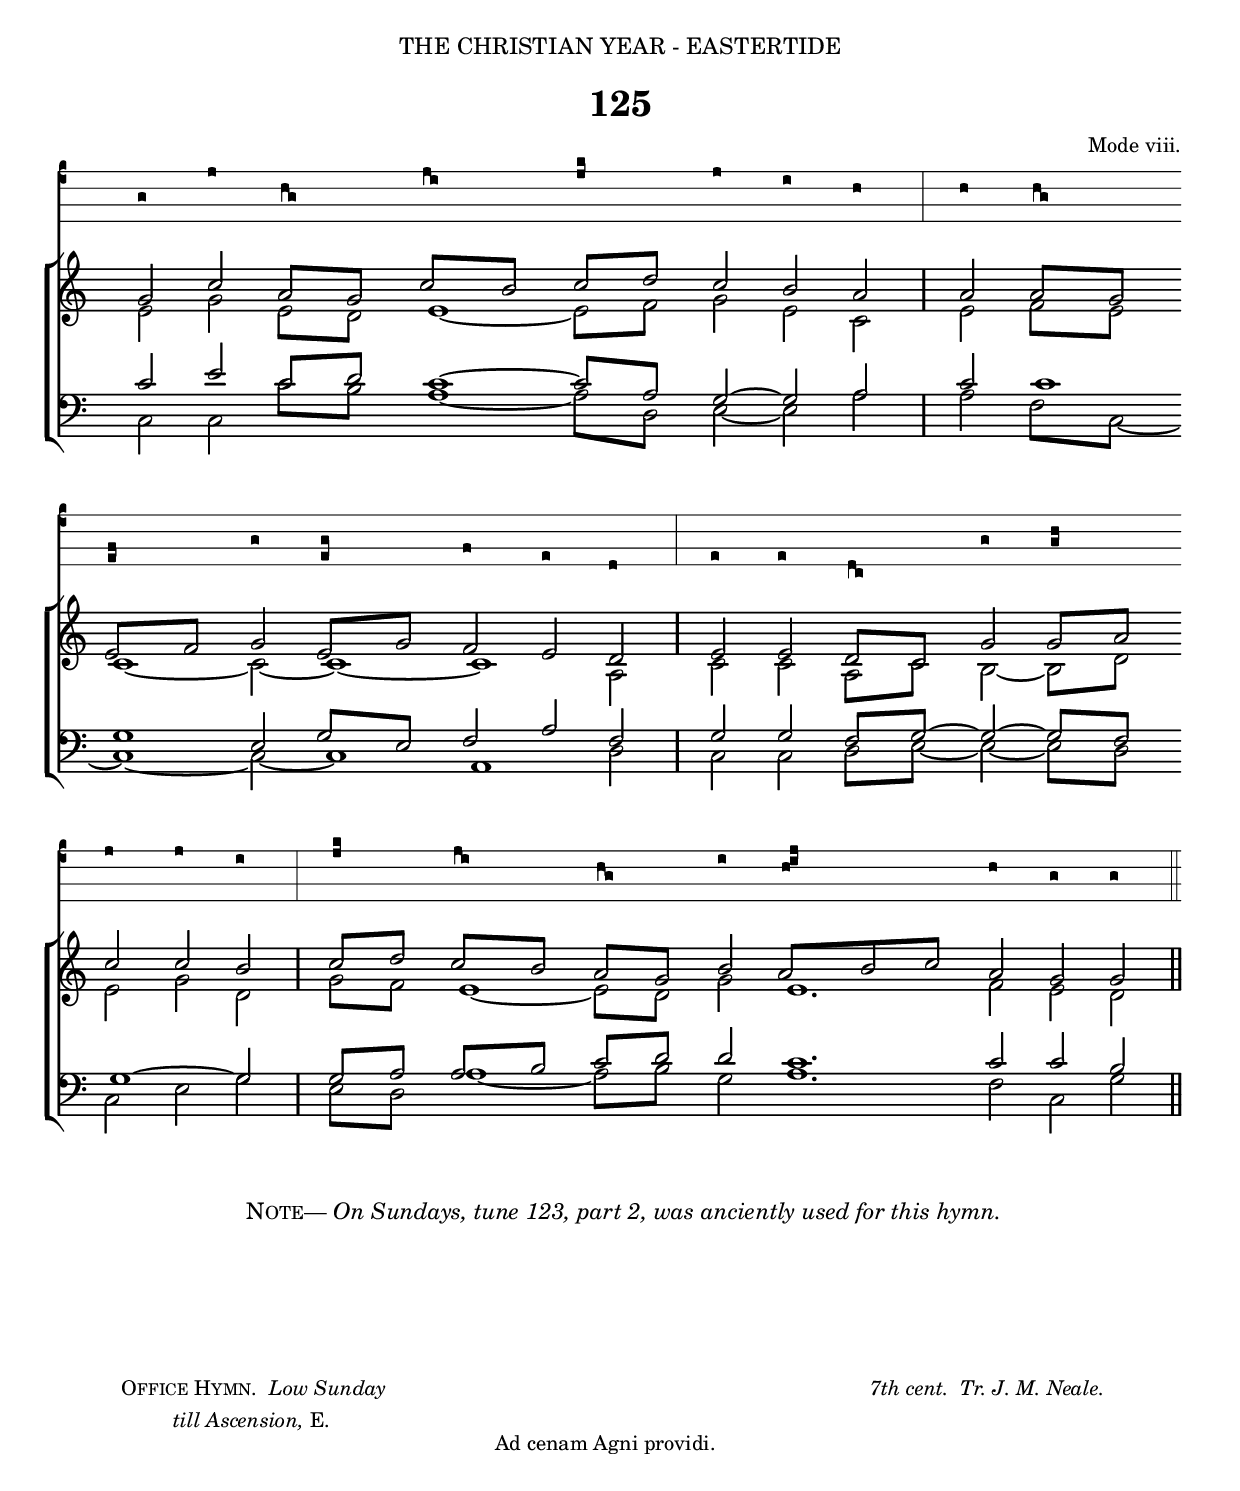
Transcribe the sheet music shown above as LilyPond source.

%%% 206.png
%%% Hymn 125 The Lamb's high banquet we await.
%%% Version 1


\version "2.10"

\include "gregorian-init.ly"

\header {
  dedication = \markup { \center-align {  "THE CHRISTIAN YEAR - EASTERTIDE"
		\hspace #0.1 }}	

  title = "125"
  
  arranger = \markup { \small { "Mode viii." }}
  
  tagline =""
}

%% macro settings for stemless long note which is 2x duration of regular white note    
ln = {\once \override NoteHead #'duration-log = #0 
           \once \override Stem #'stencil = ##f
           \once \override NoteColumn #'force-hshift = #0.4 }

%% a second set of macro settings for stemless long notes ( 2x duration of regular white note )
%% this one uses X-offset instead of force-hshift.
%% All long notes are offset slightly to the right with respect to any beamed notes which 
%% they are aligned with.  Normally, this is done with force-hshift.  
%% However, when 2 long notes occur one atop the other (i.e. in S + A pats or in T + B parts), then applying force-hshift
%% to both does not work.  Hence one note needs to be moved with the regular force-hshift in the \ln macro above,
%% while the other is moved with X-offset with the macro \lnb
%% In general force-hshift is preferred whenever possible as slurs are adjusted automatically, while X-offset especially
%% when used with a bottom slur often results in a slur starting too far to the left and which then needs manual adjustment. 

lnb = {\once \override NoteHead #'duration-log = #0 
           \once \override Stem #'stencil = ##f
           \once \override NoteHead #'X-offset = #0.8 }


%% settings to generate the double longnotes (breves)

brevenote = { \once \override NoteHead #'duration-log = #-1  
                \once \override NoteColumn #'force-hshift = #0.8 }

	   
%% moves plainsong accidentals leftwards so that they show up more clearly
moveacci = \once \override Accidental #'extra-offset = #'(-0.2 . 0 )

push = \once \override NoteHead #'X-offset = #'1

%%% plainsong voice

plainsong = \context VaticanaVoice  {  \relative c { 
	\clef "vaticana-do3"
	\set fontSize = #3
        \key c \major 

  g'8 c8 \[ a8 \flexa g8 \] \[ c8 \flexa b8 \] \[ c8 \pes d8 \] c8 b8 a8 \bar "|" a8 \[ a8 \flexa g8\] \bar "" \break

  \[ e8 \pes f8 \] g8 \[ e8 \pes g8 \] f8 e8 d8 \bar "|" e8 e8 \[ d8 \flexa c8 \] g'8 \[ g8 \pes a8\] \bar "" \break

  c8 c8 b8 \bar "|" \[ c8 \pes d8 \] \[ c8 \flexa b8 \] \[ a8 \flexa g8 \] b8 \[ a8 b8 \pes c8 \] a8 g8 g8 \bar "||"
}}
  
  
%%% SATB voices

global = {
  \key c \major 
  \set Staff.midiInstrument = "church organ"
}


soprano = \relative c' {
	\autoBeamOff
g'8 c a[ g]  c[ b]  c[ d]  c b a \bar "|" a a[ g]  \bar "" \break
e[ f]  g e[ g]  f e d \bar "|" e e d[ c]  g' g[ a]  \bar "" \break
c c b \bar "|" c[ d]  c[ b]  a[ g]  b a[ b c]  a g g \bar "||"
}


alto = \relative c' {
	\autoBeamOff
	
e8 g e[ d]  \ln e4 ~ e8[ f]  g e c \bar "|" e f[ e]  \bar "" \break 
\ln c4 ~ c8  ~ \ln c4 ~ \ln c4 a8 \bar "|" c8 c a[ c]  b ~ b[ d]  \bar "" \break
e8 g d \bar "|" g[ f]  \ln e4  ~ e8[ d]  g \ln e4. f8 e d \bar "||"
}


tenor = \relative c { \clef bass
	\autoBeamOff

c'8 e c[ d]  \ln c4 ~ c8[ a]  g ~ g a \bar "|" c \ln c4 \bar "" \break
\ln g4 e8 g8[ e]  f a f \bar "|" g g f[ g]  ~ g ~ g[ f]  \bar "" \break
\ln g4 ~ g8 \bar "|" g[ a]  a[ b]  c[ d]  d \ln c4. c8 c b \bar "||"
}

bass = \relative c { \clef bass
	\autoBeamOff
	
c8 c c'[ b]  \lnb a4 ~ a8[ d,]  e ~ e a \bar "|" a f[ c ~ ]  \bar "" \break
\lnb c4 ~ c8 ~ \ln c4 \ln a4 d8 \bar "|" c c d[ e ~ ]  e ~ e[ d]  \bar "" \break
c8 e g \bar "|" e[ d]  \ln a'4 ~ a8[ b]  g \lnb a4. f8 c g' \bar "||"
}


#(ly:set-option 'point-and-click #f)

\book {

\paper {
 #(set-paper-size "a4")
%% annotate-spacing = ##t
 print-page-number = ##f
 ragged-last-bottom = ##t
 ragged-bottom = ##t
}

\score {	
  <<
  \new VaticanaStaff {\plainsong }
  \new ChoirStaff <<
   \new Staff = "upper" <<
      \context Voice = sopranos {\voiceOne \global \soprano }
      \context Voice = altos {\voiceTwo \global \alto }
                      >> 
   \new Staff = "lower" <<
      \context Voice = tenors {\voiceOne \global \tenor }
      \context Voice = bass {\voiceTwo \global \bass }
	             >> 
		 >>  
  >>

\layout {
	
  ragged-right = ##f
  ragged-last = ##f
  \context { \Score timing = ##f }
  \context { \Score \override TimeSignature #'transparent = ##t }
  \context { \Score \remove "Mark_engraver" }
  \context { \Staff \consists "Mark_engraver" }
  
  % *** Needed to produce beamed minims - which are quavers in disguise
  \context { \Staff \override NoteHead #'duration-log = #1 }
  \context { \Staff \override Stem #'flag-style = #'no-flag }
  
  \context { \VaticanaStaff
           % *** Increases distance between lines of staff  
           \override StaffSymbol #'staff-space = #1.6            
           % *** Changes staff to black instead of default red
           \revert StaffSymbol #'color
           % *** Makes clef bigger       
           \override Clef #'font-size = #3
           % *** Would make ledger lines black, if there were any
           \revert LedgerLineSpanner #'color
           % *** Makes terminal barline visible 
           \override BarLine #'transparent = ##f 
  	   % *** Remove custos
	   \remove Custos_engraver
	   % needed for certain tweaks
	   \consists "Mark_engraver"
           }
     }
} %%% score bracket 

%%% A separate score block to generate the midi minus the plainsong voice
%%% Since minims are quavers in disguise, tempo has to be set accordingly, tempo set to 2=80

\score {	
  \new ChoirStaff <<
   \new Staff = "upper" <<
      \context Voice = sopranos {\voiceOne \global \soprano }
      \context Voice = altos {\voiceTwo \global \alto }
                      >> 
   \new Staff = "lower" <<
      \context Voice = tenors {\voiceOne \global \tenor }
      \context Voice = bass {\voiceTwo \global \bass }
	             >> 
		 >>  

\midi { 
  \context { \Score tempoWholesPerMinute = #(ly:make-moment 80 8) }
       } 
}

%%% Hymn Note markup

\markup { \hspace #18 \smallCaps "Note" \hspace #-1.2 ".—" \italic "On Sundays, tune 123, part 2, was anciently used for this hymn." }

%%fake score block to occupy space and force a pagebreak.  Can't think of a better way of doing this.
\score{
	{s4 }
\header { breakbefore = ##f piece = ##f opus = ##f tagline = ##f }
\layout{	
	\context { \Staff
		\remove Time_signature_engraver
		\remove Key_engraver
		\remove Clef_engraver
		\remove Staff_symbol_engraver
}}}

%%% Second page. Lyrics

%%% Lyric titles and attributions

\markup {
	\column {
	    \line { \small { \hspace #6 \smallCaps  "Office Hymn."  \italic " Low Sunday" \hspace #46 \italic "7th cent.  Tr. J. M. Neale." } }  
	    \line { \small { \hspace #11 \italic "till Ascension," "E."       }                                    } }
} 

\markup { \hspace #42 \small "Ad cenam Agni providi." }


%%% Main lyrics markup block
%%% Lyrics in 3 columns,  column 1 (verses), column 2 (a dividing line), column 3 (verses); 

\markup { \hspace #3 %%add space as necc. to center the entire block of lyrics
          \column { %%% super column for entire block of lyrics
	    \line { %% a master line of 3 columns, two for lyrics and one column of a separator line
		\column { %% column 1
	                 \column { %%stanza 1 is a column of 2 lines  
	                  \line { \hspace #2.2 \column { \lower #2.4 \fontsize #8 "T" }   %%Drop Cap goes here
				  \hspace #-1.2    %% adjust this if other letters are too far from Drop Cap
				  \column  { \raise #0.0 "HE Lamb's high banquet we await"
			                                 "  In snow-white robes of royal state;" } }          
	                  \line {  \hspace #2.5  %%adjust hspace until this line left edge is flush with Drop Cap
				   \lower  #1.56  %%adjust this until the line spacing looks right
				   \column {   
					   "And now, the Red Sea's channel past,"
					   "To Christ, our Prince, we sing at last."
			  		}}
		      } %%% end verse 1
		      \hspace #1  % adds vertical spacing between verses  
		      \line { "2  "
			      \column {	     
				      "Upon the altar of the Cross"
				      "His Body hath redeemed our loss;"
				      "And tasting of his roseate Blood"
				      "Our life is hid with him in God."
     			}}
			\hspace #1  % adds vertical spacing between verses  
			\line { "3  "
				\column {	     
					"That Paschal eve God's arm was bared;"
					"The devastating Angel spared:"
					"By strength of hand our hosts went free"
					"From Pharaoh's ruthless tyranny."
     			}}
			\hspace #1  % adds vertical spacing between verses  
			\line { "4  "
				\column {	     
					"Now Christ our Paschal Lamb is slain,"
					"The Lamb of God that knows no stain;"
					"The true Oblation offered here,"
					"Our own unleavened Bread sincere."
     			}}
		}  %% finish Page column 1
		
	\hspace #4 %%adds horizontal space columns 1 and 2   
			   
	\column { \filled-box #'(0.0 . 0.1) #'( -49 . 1) #0 }   %%% Column 2. This is the line dviding the columns 1 and 3. 
			   	   
	\hspace #4 %%adds horizontal space between columns 2 and 3	
	
	\column { %%start page column 3		
 
           		\line { "5  "
				\column {	     
					"O thou from whom hell's monarch flies,"
					"O great, O very Sacrifice,"
					"Thy captive people are set free,"
					"And endless life restored in thee."
			}}
		        \hspace #1 
           		\line {"6  "
				\column {	     
					"For Christ, arising from the dead,"
					"From conquered hell victorious sped;"
					"He thrusts the tyrant down to chains,"
					"And Paradise for man regains."
			}}
			\hspace #1 
           		\line {"7  "
				\column {	     
					"Maker of all, to thee we pray,"
					"Fulfil in us thy joy to-day;"
					"When death assails, grant, Lord, that we"
					"May share thy Paschal victory."
			}}
			\hspace #1 
           		\line {"8. "
				\column {	     
					"To thee who, dead, again dost live,"
					"All glory, Lord, thy people give;"
					"All glory, as is ever meet,"
					"To Father and to Paraclete.     Amen."
			}}
	    } %%% end column 3   
	    } %%% end master line    
   } %%% super column bracket
} %%% lyrics markup bracket


%%% Amen score block

\score {  	
  <<
    <<
  \new VaticanaStaff <<
  \context VaticanaVoice = "plainsongamen"  {  \relative c { 	  
	\set Score.timing = ##f
	\override Staff.Clef #'#'font-size = #3
	\clef "vaticana-do3"
	\set fontSize = #3
	\override Staff.StaffSymbol #'staff-space = #1.6
	 
        \[ g'8 \pes a8 \]   \[
	    \override NoteHead #'extra-offset = #'(0.0 . -0.1 ) g8 
            \override NoteHead #'extra-offset = #'(-0.38 . 0.0 ) \flexa  f8 \pes 
            \override NoteHead #'extra-offset = #'(0.02 . 0.0 ) g8 \] }} 
                    >> 
 \new Lyrics = "lyrics" { s1 }
 \new ChoirStaff
   <<
   \context Staff = upper \with {  fontSize = #-3  \override StaffSymbol #'staff-space = #(magstep -2) } 
                              << 
	\context Voice = "sopranos" { \relative c' { 
	                                              \clef treble \global
	                                              \voiceOne g'8[ a] g8[ f8 g8] \bar "||" }}
	\context Voice = "altos"    { \relative c' { 
	                                              \global
	                                              \voiceTwo  e8[ f8] e8[ c8 d8] \bar "||" }}
	                      >>
	\context Staff = lower \with { fontSize = #-3  \override StaffSymbol #'staff-space = #(magstep -2) } 
	                      <<
	\context Voice = "tenors" { \relative c { 
		                                  \clef bass  \global
	                                          \voiceThree  \ln c'4  \ln c4( b8)  \bar "||" }}
	\context Voice = "basses" { \relative c { 
	                                          \clef bass  \global
						  \voiceFour c8[ f8] c8[ a8 g8] \bar "||" }}
			        >> 
   >>
  \context Lyrics = "lyrics" \lyricsto "altos" { \override LyricText #'font-size = #-1  A -- men. }
  >>
>>

\header { breakbefore = ##f piece = " " opus = " " }

\layout {
     indent = 13\cm
     raggedright = ##t
     packed = ##f
     \context { \Score \override TimeSignature #'transparent = ##t }
     \context { \Score \override SeparationItem #'padding = #2 }
     \context { \Staff \override VerticalAxisGroup #'minimum-Y-extent = #'( -5 . 4) }
     \context { \Score \remove "Bar_number_engraver"
		timing = ##f 
              }
     \context { \Staff \override NoteHead #'duration-log = #1 }
     \context { \Staff \override Stem #'flag-style = #'no-flag }
     \context { \VaticanaStaff %%customize vaticana staff context 
	          \revert StaffSymbol #'color
		  \revert LedgerLineSpanner #'color
		  \override BarLine #'transparent = ##f 
		  \remove Custos_engraver
 	} 
} 

}

%%% Separate score block for Amen midi minus plainsong voice
%%% Since the minims are quavers in disguise, the tempo has to be adjusted accordingly. A tempo of 2=80 is set.

\score {  	
 \new ChoirStaff
   <<
   \context Staff = upper \with {  fontSize = #-3  \override StaffSymbol #'staff-space = #(magstep -2) } 
                              << 
	\context Voice = "sopranos" { \relative c' { 
	                                              \clef treble \global
	                                              \voiceOne g'8[ a] g8[ f8 g8] \bar "||" }}
	\context Voice = "altos"    { \relative c' { 
	                                              \global
	                                              \voiceTwo  e8[ f8] e8[ c8 d8] \bar "||" }}
	                      >>
	\context Staff = lower \with { fontSize = #-3  \override StaffSymbol #'staff-space = #(magstep -2) } 
	                      <<
	\context Voice = "tenors" { \relative c { 
		                                  \clef bass  \global
	                                          \voiceThree  \ln c'4  \ln c4( b8)  \bar "||" }}
	\context Voice = "basses" { \relative c { 
	                                          \clef bass  \global
						  \voiceFour c8[ f8] c8[ a8 g8] \bar "||" }}
			        >> 
   >>
   
\midi {  
   \context {
       \Score 
       tempoWholesPerMinute = #(ly:make-moment 80 8) }
      }

}
	

} %% book bracket

